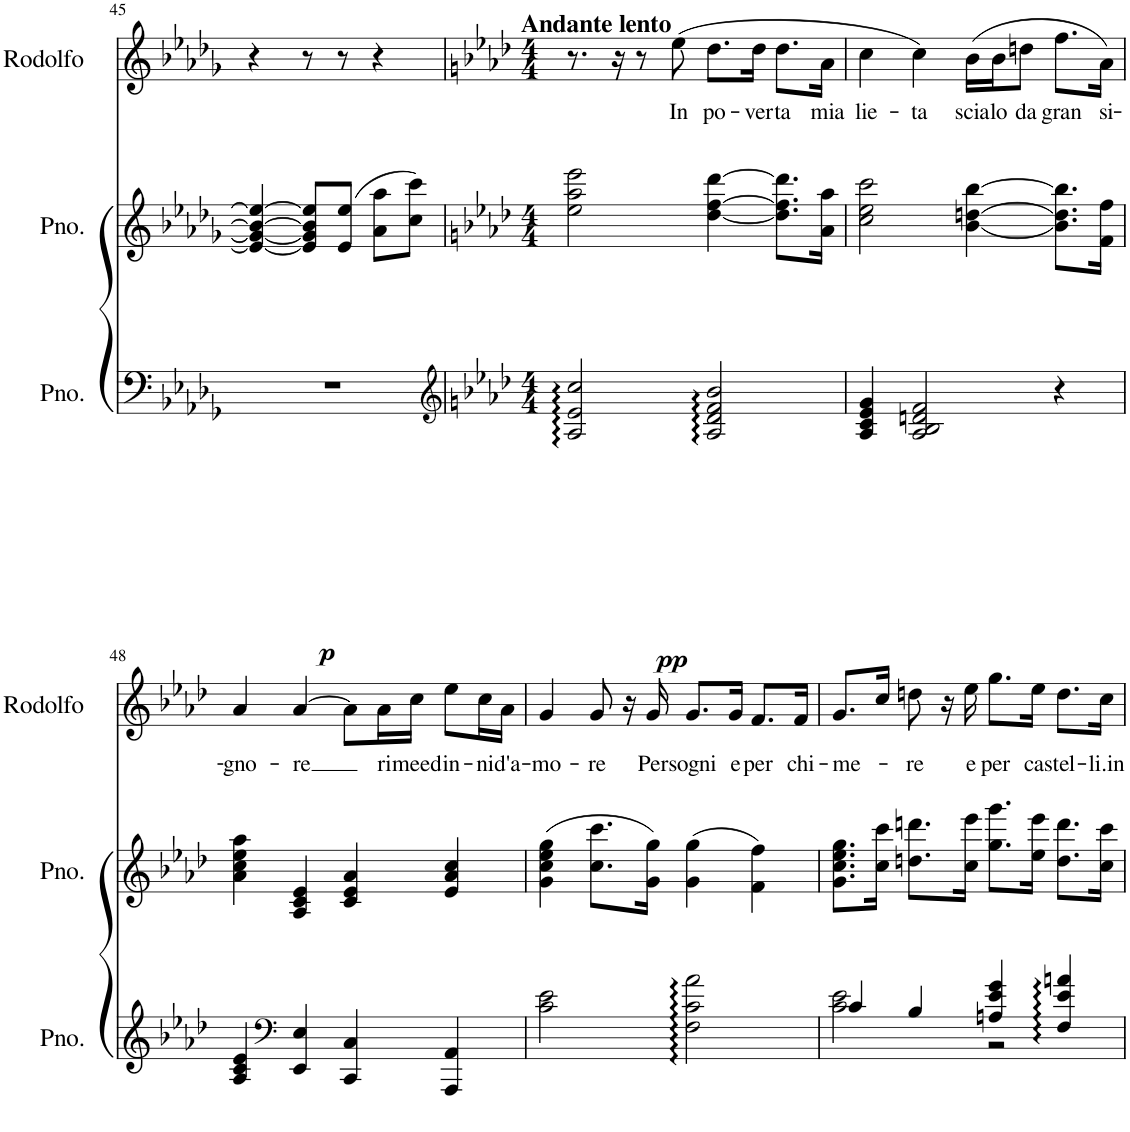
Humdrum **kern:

**kern	**dynam	**kern	**kern	**text
*part3	*part3	*part2	*part1	*part1
*staff3	*staff3	*staff2	*staff1	*staff1
*I"Piano	*	*I"Piano	*I"Rodolfo	*
*I'Pno.	*	*I'Pno.	*I'Rodolfo	*
!!LO:PB:g=z
*clefF4	*	*clefG2	*clefG2	*
*k[b-e-a-d-g-]	*	*k[b-e-a-d-g-]	*k[b-e-a-d-g-]	*
*M3/4	*	*M3/4	*M3/4	*
=45	=45	=45	=45	=45
!	!LO:DY:b	!	!	!
2.r	p	4e-/_ 4g/_ 4b-/_ 4ee-/_	4r	.
.	.	8e-/] 8g/] 8b-/] 8ee-/]L	8r	.
.	.	(8e-/ 8ee-/J	8r	.
.	.	8a-\ 8aa-\L	4r	.
.	.	8cc\ 8ccc\J)	.	.
=46	=46	=46	=46	=46
*clefG2	*	*	*	*
*k[b-e-a-d-]	*	*k[b-e-a-d-]	*k[b-e-a-d-]	*
*M4/4	*	*M4/4	*M4/4	*
!	!	!	!LO:TX:a:B:t=Andante lento	!
!	!LO:DY:b	!	!	!
2A-/ 2e-/ 2cc/	pp	2ee-\ 2aa-\ 2eee-\	8.r	.
.	.	.	16r	.
.	.	.	8r	.
!	!	!	!	!LO:LY:b
.	.	.	(8ee-\	In
!	!	!	!	!LO:LY:b
2A-/ 2d-/ 2f/ 2b-/	.	[4dd-\ [4ff\ [4ddd-\	8.dd-\L	po-
!	!	!	!	!LO:LY:b
.	.	.	16dd-\Jk	-ver-
!	!	!	!	!LO:LY:b
.	.	8.dd-\] 8.ff\] 8.ddd-\]L	8.dd-\L	-ta
!	!	!	!	!LO:LY:b
.	.	16a-\ 16aa-\Jk	16a-\Jk	mia
=47	=47	=47	=47	=47
!	!	!	!	!LO:LY:b
4A-/ 4c/ 4e-/ 4g/	.	2cc\ 2ee-\ 2ccc\	4cc\	lie-
!	!	!	!	!LO:LY:b
2A-/ 2B-/ 2dn/ 2f/	.	.	4cc\)	-ta
!	!	!	!	!LO:LY:b
.	.	[4b-\ [4ddn\ [4bb-\	(16b-\LL	scia-
!	!	!	!	!LO:LY:b
.	.	.	16b-\J	-lo
!	!	!	!	!LO:LY:b
.	.	.	8ddn\J	da
!	!	!	!	!LO:LY:b
4r	.	8.b-\] 8.dd\] 8.bb-\]L	8.ff\L	gran
!	!	!	!	!LO:LY:b
.	.	16f\ 16ff\Jk	16a-\Jk)	si-
!!LO:LB:g=z
=48	=48	=48	=48	=48
!	!	!	!	!LO:LY:b
4A-/ 4c/ 4e-/	.	4a-\ 4cc\ 4ee-\ 4aa-\	4a-/	-gno-
*clefF4	*	*	*	*
!	!	!	!	!LO:LY:b
4EE-/ 4E-/	.	4A-/ 4c/ 4e-/	[4a-/	-re
4CC/ 4C/	.	4c/ 4e-/ 4a-/	8a-\L]	.
!	!	!	!	!LO:LY:b
.	.	.	16a-\L	ri
!	!	!	!	!LO:LY:b
.	.	.	16cc\JJ	meed
!	!	!	!	!LO:LY:b
4AAA-/ 4AA-/	.	4e-/ 4a-/ 4cc/	8ee-\L	in-
!	!	!	!	!LO:LY:b
.	.	.	16cc\L	-ni
!	!	!	!	!LO:LY:b
.	.	.	16a-\JJ	d'a-
=49	=49	=49	=49	=49
!	!	!	!	!LO:LY:b
2c\ 2e-\	.	(4g\ 4cc\ 4ee-\ 4gg\	4g/	-mo-
!	!	!	!	!LO:LY:b
.	.	8.cc\ 8.ccc\L	8g/	-re
.	.	.	16r	.
!	!	!	!	!LO:LY:b
.	.	16g\ 16gg\Jk)	16g/	Per
!	!	!	!	!LO:LY:b
2F\ 2c\ 2a-\	.	(4g\ 4gg\	8.g/L	sogni
!	!	!	!	!LO:LY:b
.	.	.	16g/Jk	e
!	!	!	!	!LO:LY:b
.	.	4f\ 4ff\)	8.f/L	per
!	!	!	!	!LO:LY:b
.	.	.	16f/Jk	chi-
=50	=50	=50	=50	=50
*^	*	*	*	*
!	!	!	!	!	!LO:LY:b
4c/	2c\ 2e-\	.	8.g\ 8.cc\ 8.ee-\ 8.gg\L	8.g/L	-me-
.	.	.	16cc\ 16ccc\Jk	16cc/Jk	.
!	!	!	!	!	!LO:LY:b
4B-/	.	.	8.ddn\ 8.dddn\L	8ddn\	-re
.	.	.	.	16r	.
!	!	!	!	!	!LO:LY:b
.	.	.	16cc\ 16eee-\Jk	16ee-\	e
!	!	!	!	!	!LO:LY:b
4An/ 4e-/ 4g/	2r	.	8.gg\ 8.ggg\L	8.gg\L	per
!	!	!	!	!	!LO:LY:b
.	.	.	16ee-\ 16eee-\Jk	16ee-\Jk	cas-
!	!	!	!	!	!LO:LY:b
4F/ 4e-/ 4an/	.	.	8.dd\ 8.ddd\L	8.dd\L	-tel-
!	!	!	!	!	!LO:LY:b
.	.	.	16cc\ 16ccc\Jk	16cc\Jk	-li.in
*v	*v	*	*	*	*
=	=	=	=	=
*-	*-	*-	*-	*-
